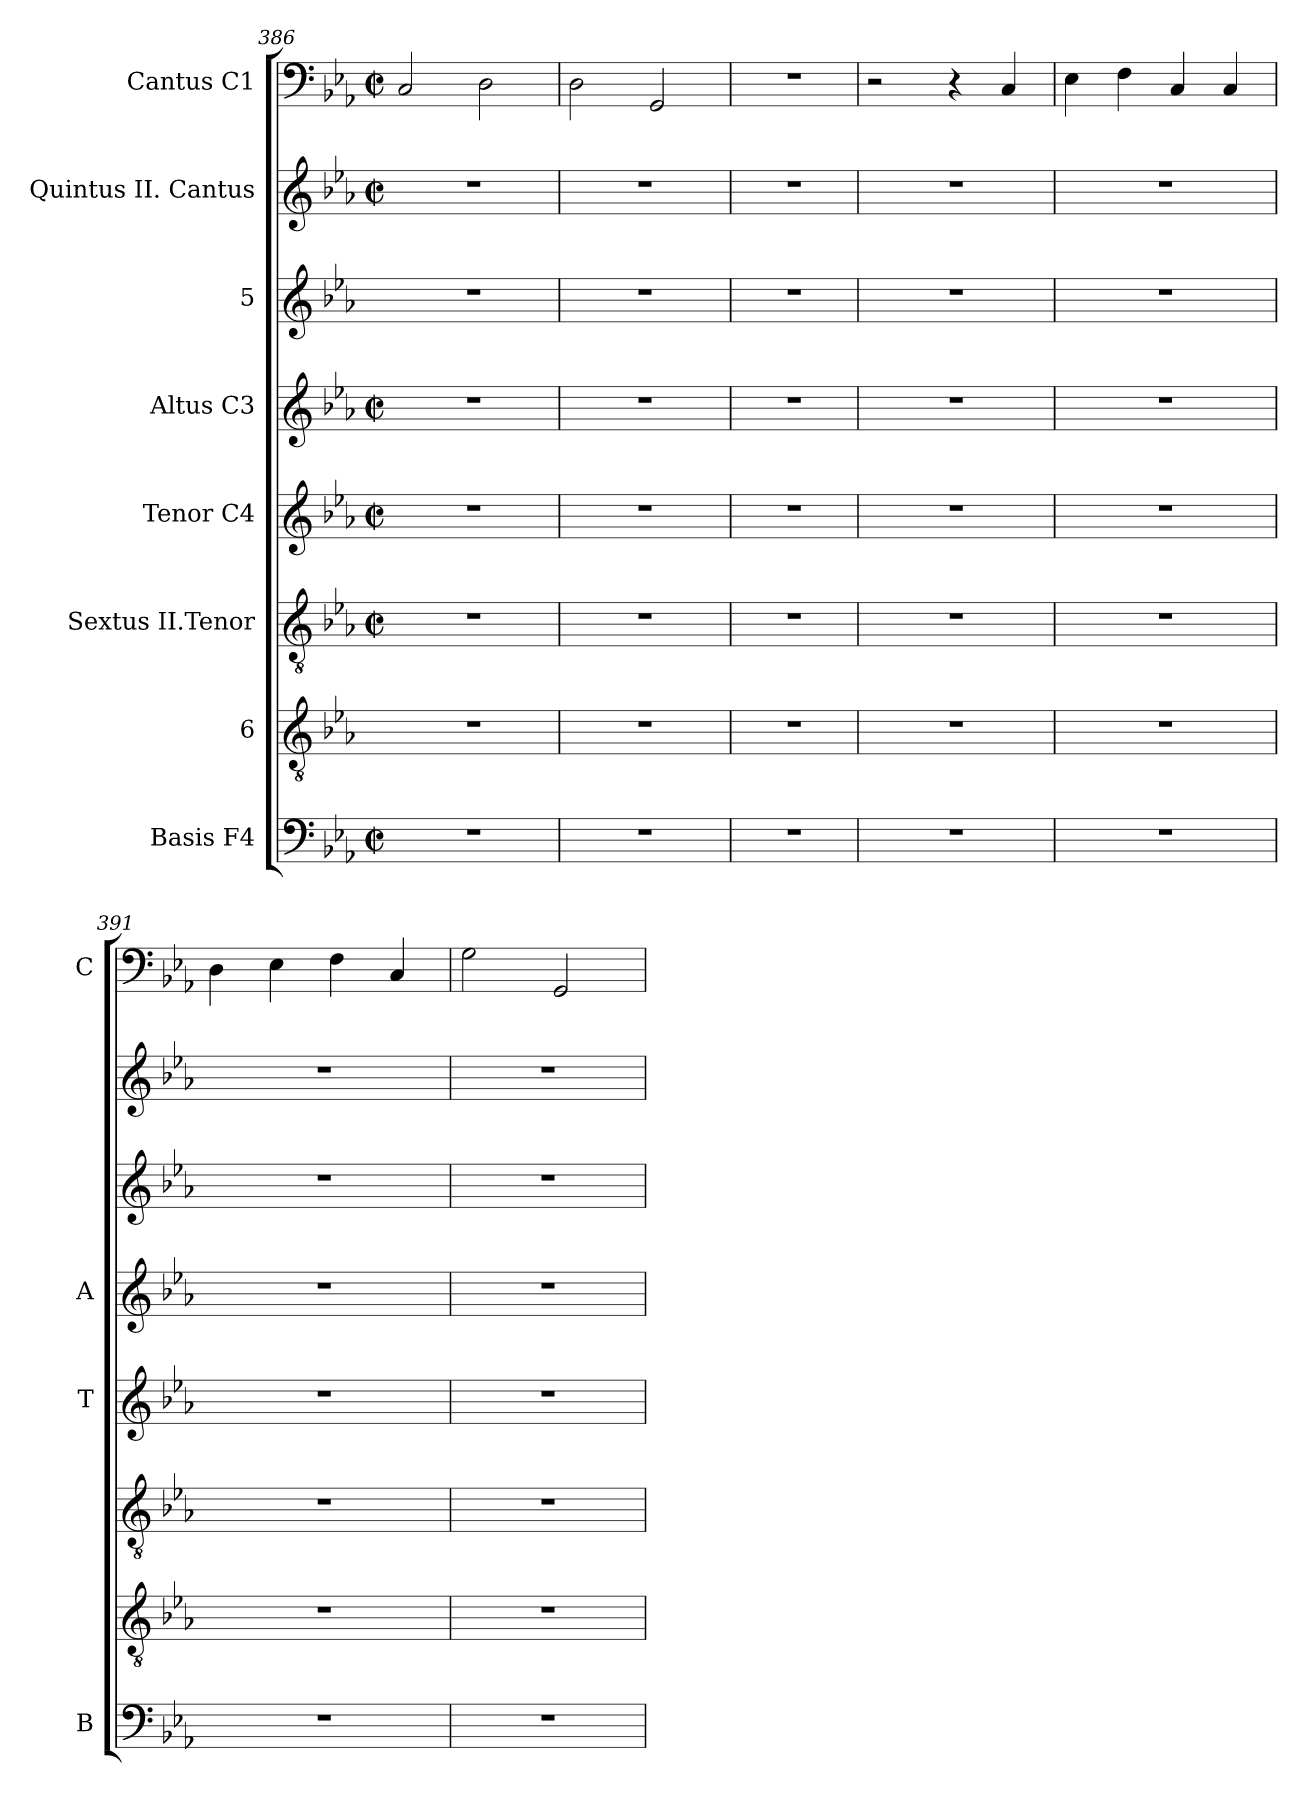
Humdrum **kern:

**kern	**kern	**kern	**kern	**kern	**kern	**kern	**kern
*part8	*part7	*part6	*part5	*part4	*part3	*part2	*part1
*staff8	*staff7	*staff6	*staff5	*staff4	*staff3	*staff2	*staff1
*I"Basis F4	*I"6	*I"Sextus II.Tenor	*I"Tenor C4	*I"Altus C3	*I"5	*I"Quintus II. Cantus	*I"Cantus C1
*I'B	*	*	*I'T	*I'A	*	*	*I'C
*clefF4	*clefGv2	*clefGv2	*clefG2	*clefG2	*clefG2	*clefG2	*clefF4
*k[b-e-a-]	*k[b-e-a-]	*k[b-e-a-]	*k[b-e-a-]	*k[b-e-a-]	*k[b-e-a-]	*k[b-e-a-]	*k[b-e-a-]
*E-:	*E-:	*E-:	*E-:	*E-:	*E-:	*E-:	*E-:
*M2/2	*	*M2/2	*M2/2	*M2/2	*	*M2/2	*M2/2
*met(c|)	*	*met(c|)	*met(c|)	*met(c|)	*	*met(c|)	*met(c|)
=386	=386	=386	=386	=386	=386	=386	=386
1r	1r	1r	1r	1r	1r	1r	2C/
.	.	.	.	.	.	.	2D\
=387	=387	=387	=387	=387	=387	=387	=387
1r	1r	1r	1r	1r	1r	1r	2D\
.	.	.	.	.	.	.	2GG/
=388	=388	=388	=388	=388	=388	=388	=388
1r	1r	1r	1r	1r	1r	1r	1r
!!LO:LB:g=z
=389	=389	=389	=389	=389	=389	=389	=389
1r	1r	1r	1r	1r	1r	1r	2r
.	.	.	.	.	.	.	4r
.	.	.	.	.	.	.	4C/
=390	=390	=390	=390	=390	=390	=390	=390
1r	1r	1r	1r	1r	1r	1r	4E-\
.	.	.	.	.	.	.	4F\
.	.	.	.	.	.	.	4C/
.	.	.	.	.	.	.	4C/
=391	=391	=391	=391	=391	=391	=391	=391
1r	1r	1r	1r	1r	1r	1r	4D\
.	.	.	.	.	.	.	4E-\
.	.	.	.	.	.	.	4F\
.	.	.	.	.	.	.	4C/
=392	=392	=392	=392	=392	=392	=392	=392
1r	1r	1r	1r	1r	1r	1r	2G\
.	.	.	.	.	.	.	2GG/
=	=	=	=	=	=	=	=
*-	*-	*-	*-	*-	*-	*-	*-
